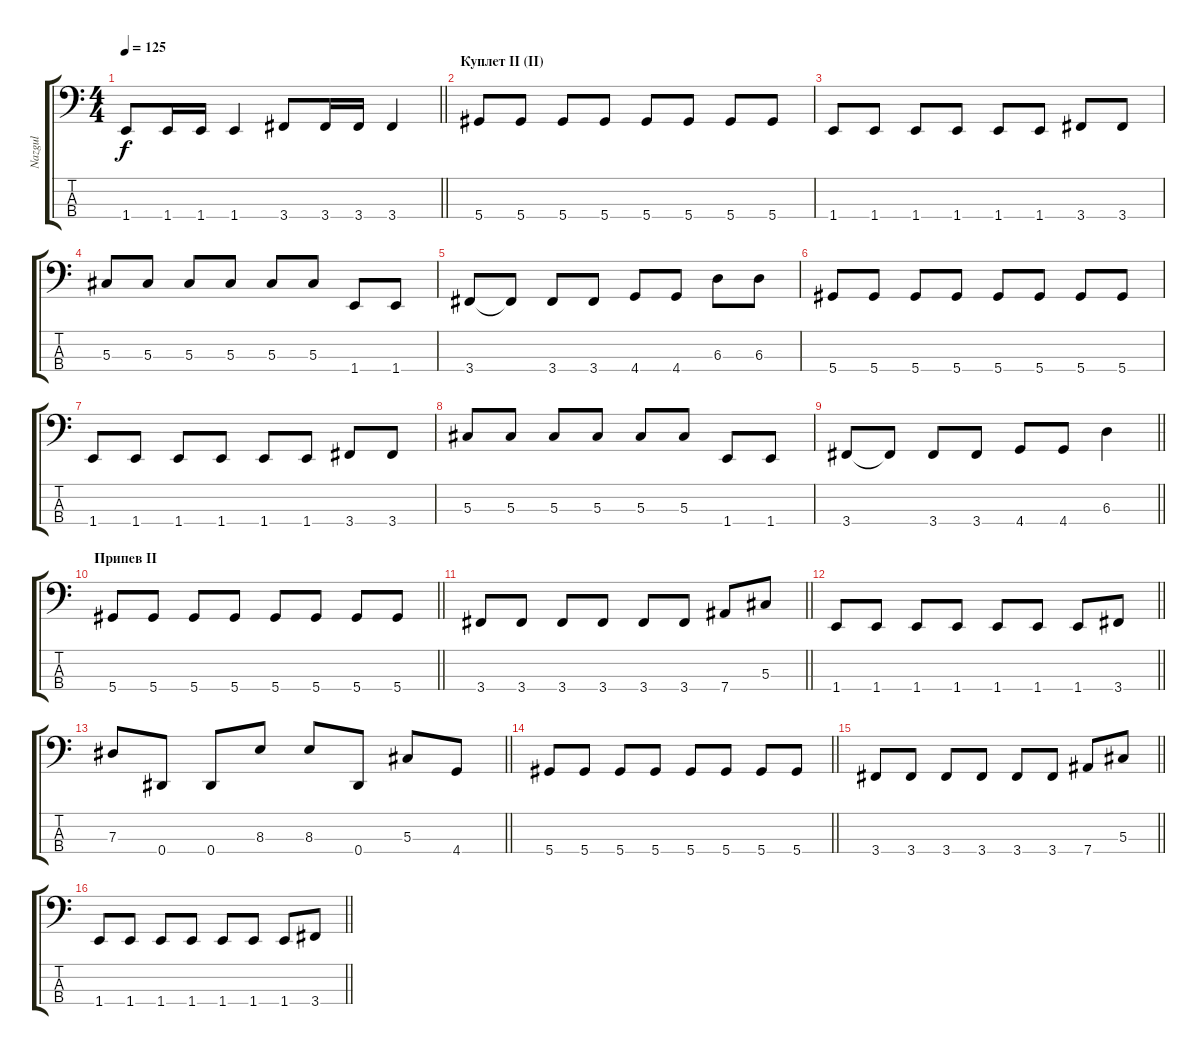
\track ("Nazgul" "Nazgul") {instrument electricbasspick}
\staff {score tabs}
\tuning (Gb2 Db2 Ab1 Eb1) {hide}
\ts (4 4)
\tempo 125
\clef f4
\barLineRight lightlight
\ks c
1.4.8{dy f} 1.4.16 1.4.16 1.4.4 3.4.8 3.4.16 3.4.16 3.4.4 |
\section ("" "Куплет II (II)")
5.4.8 5.4.8 5.4.8 5.4.8 5.4.8 5.4.8 5.4.8 5.4.8 |
1.4.8 1.4.8 1.4.8 1.4.8 1.4.8 1.4.8 3.4.8 3.4.8 |
5.3.8 5.3.8 5.3.8 5.3.8 5.3.8 5.3.8 1.4.8 1.4.8 |
3.4.8 3.4{t}.8 3.4.8 3.4.8 4.4.8 4.4.8 6.3.8 6.3.8 |
5.4.8 5.4.8 5.4.8 5.4.8 5.4.8 5.4.8 5.4.8 5.4.8 |
1.4.8 1.4.8 1.4.8 1.4.8 1.4.8 1.4.8 3.4.8 3.4.8 |
5.3.8 5.3.8 5.3.8 5.3.8 5.3.8 5.3.8 1.4.8 1.4.8 |
\barLineRight lightlight
3.4.8 3.4{t}.8 3.4.8 3.4.8 4.4.8 4.4.8 6.3.4 |
\section ("" "Припев II")
\barLineRight lightlight
5.4.8 5.4.8 5.4.8 5.4.8 5.4.8 5.4.8 5.4.8 5.4.8 |
\barLineRight lightlight
3.4.8 3.4.8 3.4.8 3.4.8 3.4.8 3.4.8 7.4.8 5.3.8 |
\barLineRight lightlight
1.4.8 1.4.8 1.4.8 1.4.8 1.4.8 1.4.8 1.4.8 3.4.8 |
\barLineRight lightlight
7.3.8 0.4.8 0.4.8 8.3.8 8.3.8 0.4.8 5.3.8 4.4.8 |
\barLineRight lightlight
5.4.8 5.4.8 5.4.8 5.4.8 5.4.8 5.4.8 5.4.8 5.4.8 |
\barLineRight lightlight
3.4.8 3.4.8 3.4.8 3.4.8 3.4.8 3.4.8 7.4.8 5.3.8 |
\barLineRight lightlight
1.4.8 1.4.8 1.4.8 1.4.8 1.4.8 1.4.8 1.4.8 3.4.8
